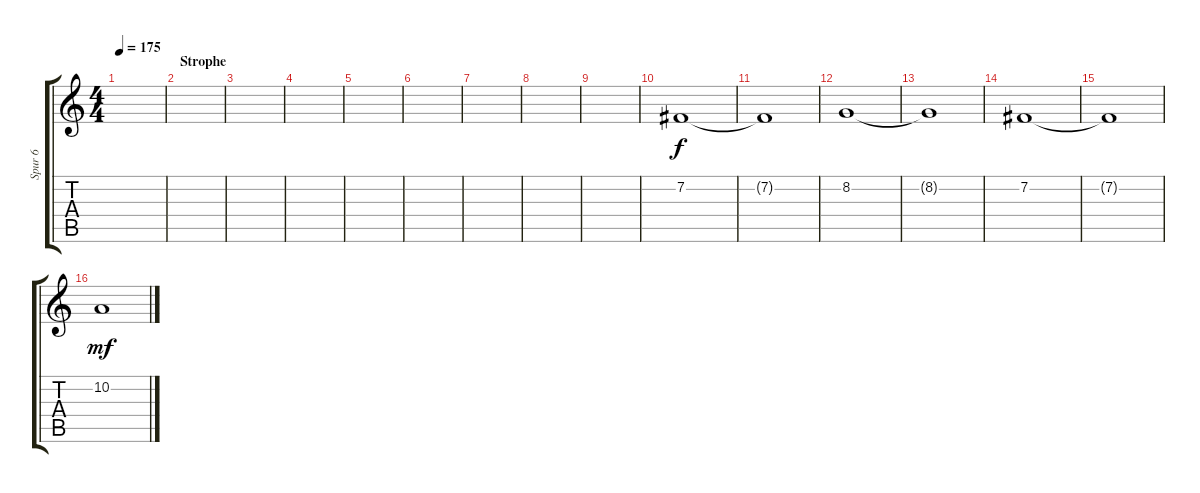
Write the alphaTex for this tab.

\track ("Spur 6" "Spur 6") {instrument voiceoohs}
\staff {score tabs}
\tuning (E4 B3 G3 D3 A2 E2) {hide}
\ts (4 4)
\tempo 175
\clef g2
\ks c
|
\section ("" "Strophe")
|
|
|
|
|
|
|
|
7.2.1 |
7.2{t}.1 |
8.2.1 |
8.2{t}.1 |
7.2.1 |
7.2{t}.1 |
10.2.1{dy mf}
